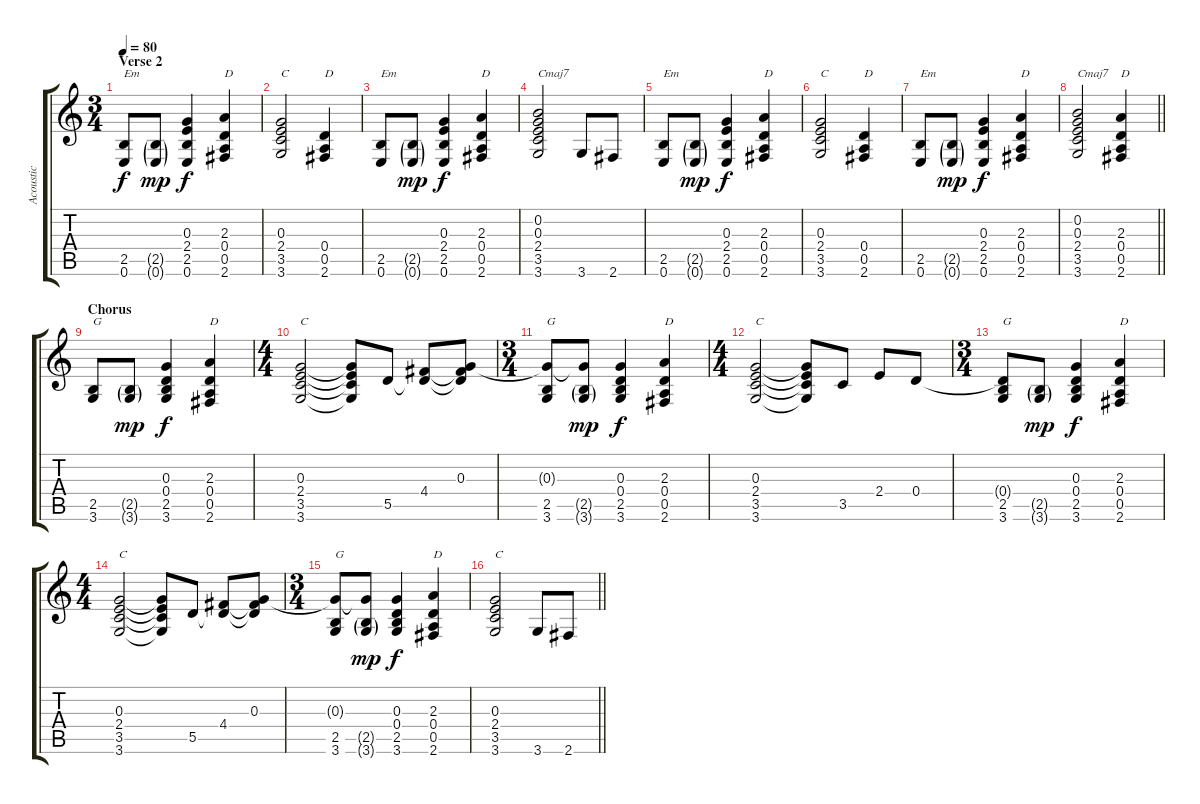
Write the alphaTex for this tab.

\track ("Acoustic" "Acoustic") {instrument acousticguitarsteel}
\staff {score tabs}
\tuning (E4 B3 G3 D3 A2 E2) {hide}
\ts (3 4)
\section ("" "Verse 2")
\tempo 80
\clef g2
\ks c
(2.5 0.6).8{txt "Em" dy f} (2.5{g} 0.6{g}).8{dy mp} (0.3 2.4 2.5 0.6).4{dy f} (2.3 0.4 0.5 2.6).4{txt "D"} |
(0.3 2.4 3.5 3.6).2{txt "C"} (0.4 0.5 2.6).4{txt "D"} |
(2.5 0.6).8{txt "Em"} (2.5{g} 0.6{g}).8{dy mp} (0.3 2.4 2.5 0.6).4{dy f} (2.3 0.4 0.5 2.6).4{txt "D"} |
(0.2 0.3 2.4 3.5 3.6).2{txt "Cmaj7"} 3.6.8 2.6.8 |
(2.5 0.6).8{txt "Em"} (2.5{g} 0.6{g}).8{dy mp} (0.3 2.4 2.5 0.6).4{dy f} (2.3 0.4 0.5 2.6).4{txt "D"} |
(0.3 2.4 3.5 3.6).2{txt "C"} (0.4 0.5 2.6).4{txt "D"} |
(2.5 0.6).8{txt "Em"} (2.5{g} 0.6{g}).8{dy mp} (0.3 2.4 2.5 0.6).4{dy f} (2.3 0.4 0.5 2.6).4{txt "D"} |
\barLineRight lightlight
(0.2 0.3 2.4 3.5 3.6).2{txt "Cmaj7"} (2.3 0.4 0.5 2.6).4{txt "D"} |
\section ("" "Chorus")
(2.5 3.6).8{txt "G"} (2.5{g} 3.6{g}).8{dy mp} (0.3 0.4 2.5 3.6).4{dy f} (2.3 0.4 0.5 2.6).4{txt "D"} |
\ts (4 4)
(0.3 2.4 3.5 3.6).2{txt "C"} (0.3{t} 2.4{t} 3.5{t} 3.6{t}).8 5.5.8 (4.4 5.5{t}).8 (0.3 4.4{t} 5.5{t}).8 |
\ts (3 4)
(0.3{t} 2.5 3.6).8{txt "G"} (0.3{t} 2.5{g} 3.6{g}).8{dy mp} (0.3 0.4 2.5 3.6).4{dy f} (2.3 0.4 0.5 2.6).4{txt "D"} |
\ts (4 4)
(0.3 2.4 3.5 3.6).2{txt "C"} (0.3{t} 2.4{t} 3.5{t} 3.6{t}).8 3.5.8 2.4.8 0.4.8 |
\ts (3 4)
(0.4{t} 2.5 3.6).8{txt "G"} (2.5{g} 3.6{g}).8{dy mp} (0.3 0.4 2.5 3.6).4{dy f} (2.3 0.4 0.5 2.6).4{txt "D"} |
\ts (4 4)
(0.3 2.4 3.5 3.6).2{txt "C"} (0.3{t} 2.4{t} 3.5{t} 3.6{t}).8 5.5.8 (4.4 5.5{t}).8 (0.3 4.4{t} 5.5{t}).8 |
\ts (3 4)
(0.3{t} 2.5 3.6).8{txt "G"} (0.3{t} 2.5{g} 3.6{g}).8{dy mp} (0.3 0.4 2.5 3.6).4{dy f} (2.3 0.4 0.5 2.6).4{txt "D"} |
\barLineRight lightlight
(0.3 2.4 3.5 3.6).2{txt "C"} 3.6.8 2.6.8
